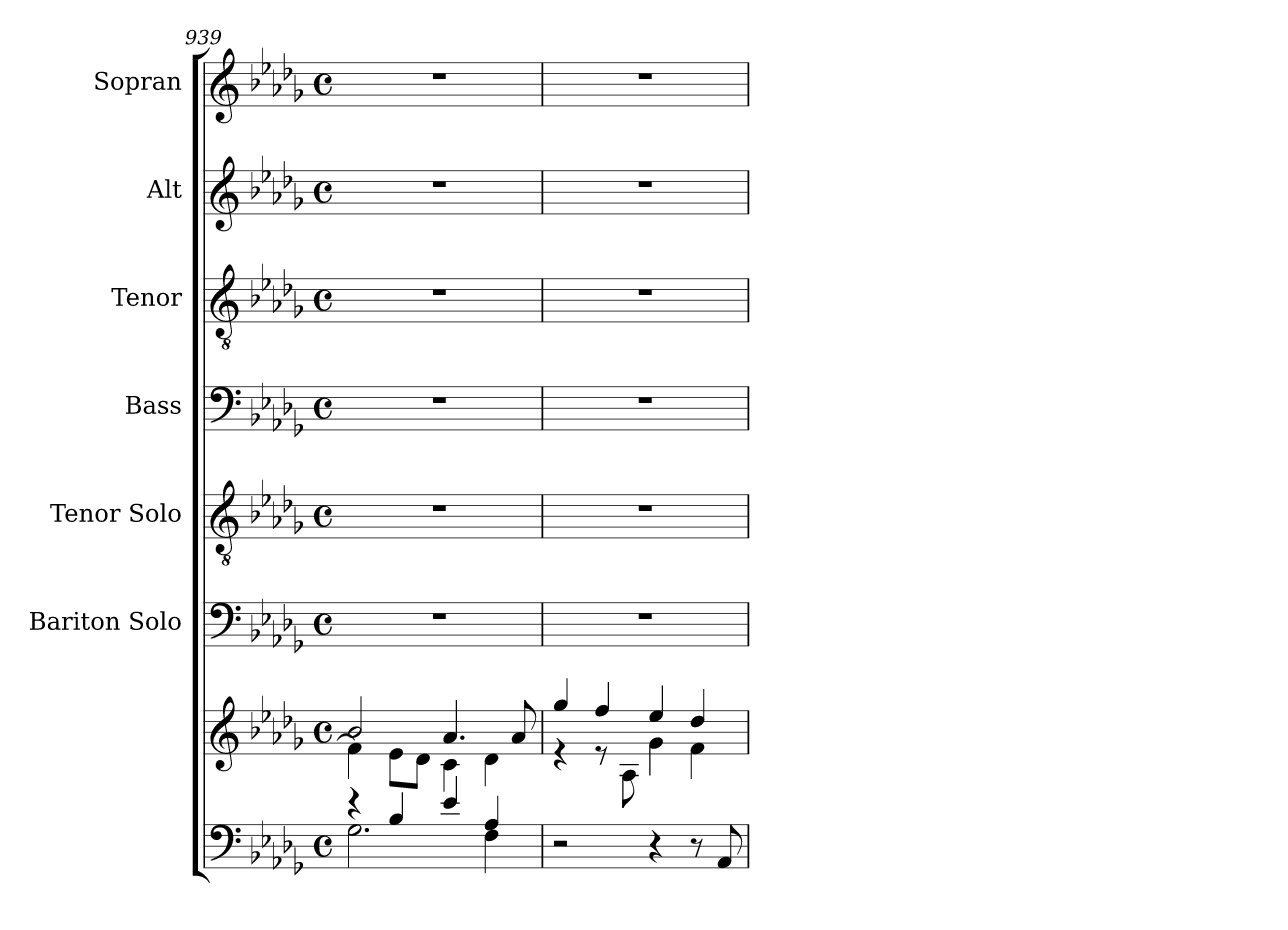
**kern	**kern	**kern	**kern	**kern	**kern	**kern	**kern
*part7	*part7	*part6	*part5	*part4	*part3	*part2	*part1
*staff8	*staff7	*staff6	*staff5	*staff4	*staff3	*staff2	*staff1
*	*	*I"Bariton Solo	*I"Tenor Solo	*I"Bass	*I"Tenor	*I"Alt	*I"Sopran
*	*	*	*	*I'B.	*I'T.	*I'A.	*I'S.
*clefF4	*clefG2	*clefF4	*clefGv2	*clefF4	*clefGv2	*clefG2	*clefG2
*k[b-e-a-d-g-]	*k[b-e-a-d-g-]	*k[b-e-a-d-g-]	*k[b-e-a-d-g-]	*k[b-e-a-d-g-]	*k[b-e-a-d-g-]	*k[b-e-a-d-g-]	*k[b-e-a-d-g-]
*D-:	*D-:	*D-:	*D-:	*D-:	*D-:	*D-:	*D-:
*M4/4	*M4/4	*M4/4	*M4/4	*M4/4	*M4/4	*M4/4	*M4/4
*met(c)	*met(c)	*met(c)	*met(c)	*met(c)	*met(c)	*met(c)	*met(c)
=939	=939	=939	=939	=939	=939	=939	=939
*^	*^	*	*	*	*	*	*
4rd	2.G-\	2b-/	4f\]	1r	1r	1r	1r	1r	1r
4B-/	.	.	8e-\L	.	.	.	.	.	.
.	.	.	8d-\J	.	.	.	.	.	.
4e-/	.	4.a-/	4c\	.	.	.	.	.	.
4A-/	4F\	.	4d-\	.	.	.	.	.	.
.	.	8a-/	.	.	.	.	.	.	.
*v	*v	*	*	*	*	*	*	*	*
=940	=940	=940	=940	=940	=940	=940	=940	=940
2r	4gg-/	4rd	1r	1r	1r	1r	1r	1r
.	4ff/	8re	.	.	.	.	.	.
.	.	8A-\	.	.	.	.	.	.
4r	4ee-/	4g-\	.	.	.	.	.	.
8r	4dd-/	4f\	.	.	.	.	.	.
8AA-/	.	.	.	.	.	.	.	.
*	*v	*v	*	*	*	*	*	*
=	=	=	=	=	=	=	=
*-	*-	*-	*-	*-	*-	*-	*-
